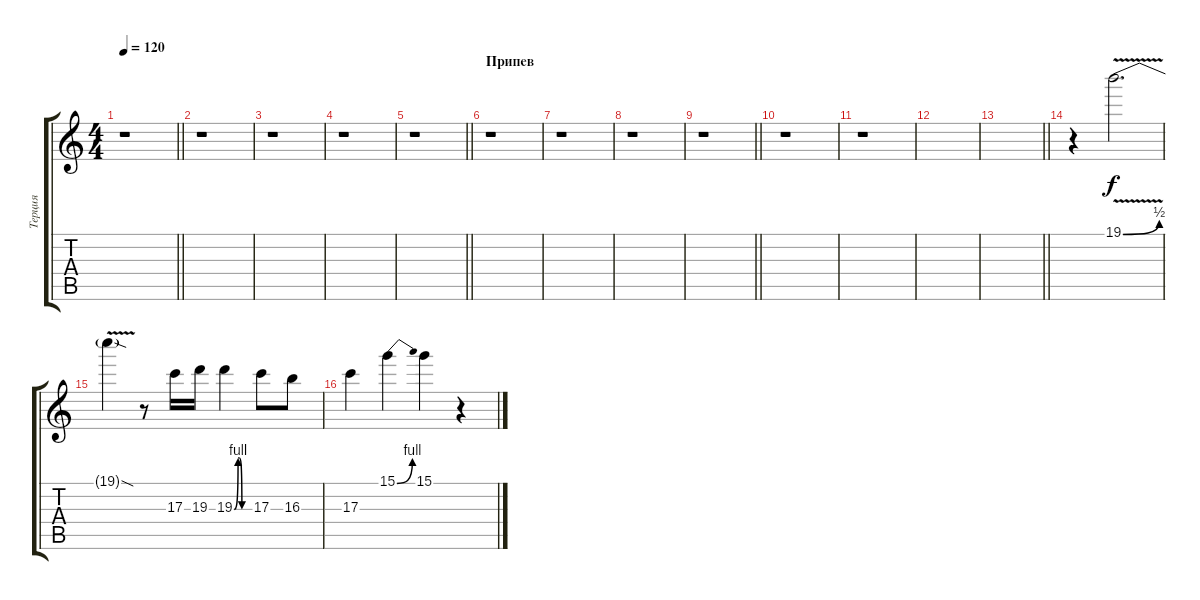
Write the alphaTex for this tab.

\track ("Терция" "Терция") {instrument overdrivenguitar}
\staff {score tabs}
\tuning (E4 B3 G3 D3 A2 E2) {hide}
\ts (4 4)
\tempo 120
\clef g2
\barLineRight lightlight
\ks c
r.1{dy mp} |
r.1 |
r.1 |
r.1 |
\barLineRight lightlight
r.1 |
\section ("" "Припев")
r.1 |
r.1 |
r.1 |
\barLineRight lightlight
r.1 |
r.1 |
r.1 |
|
\barLineRight lightlight
|
r.4 19.1{be (bend 0 0 60 2) v}.2{d dy f} |
19.1{sod t}.4 r.8 17.3.16 19.3.16 19.3{be (custom 0 0 15 4 20 4 30 0 45 0 60 0)}.4 17.3.8 16.3.8 |
17.3.4 15.1{be (bend 0 0 60 4)}.4 15.1.4 r.4
